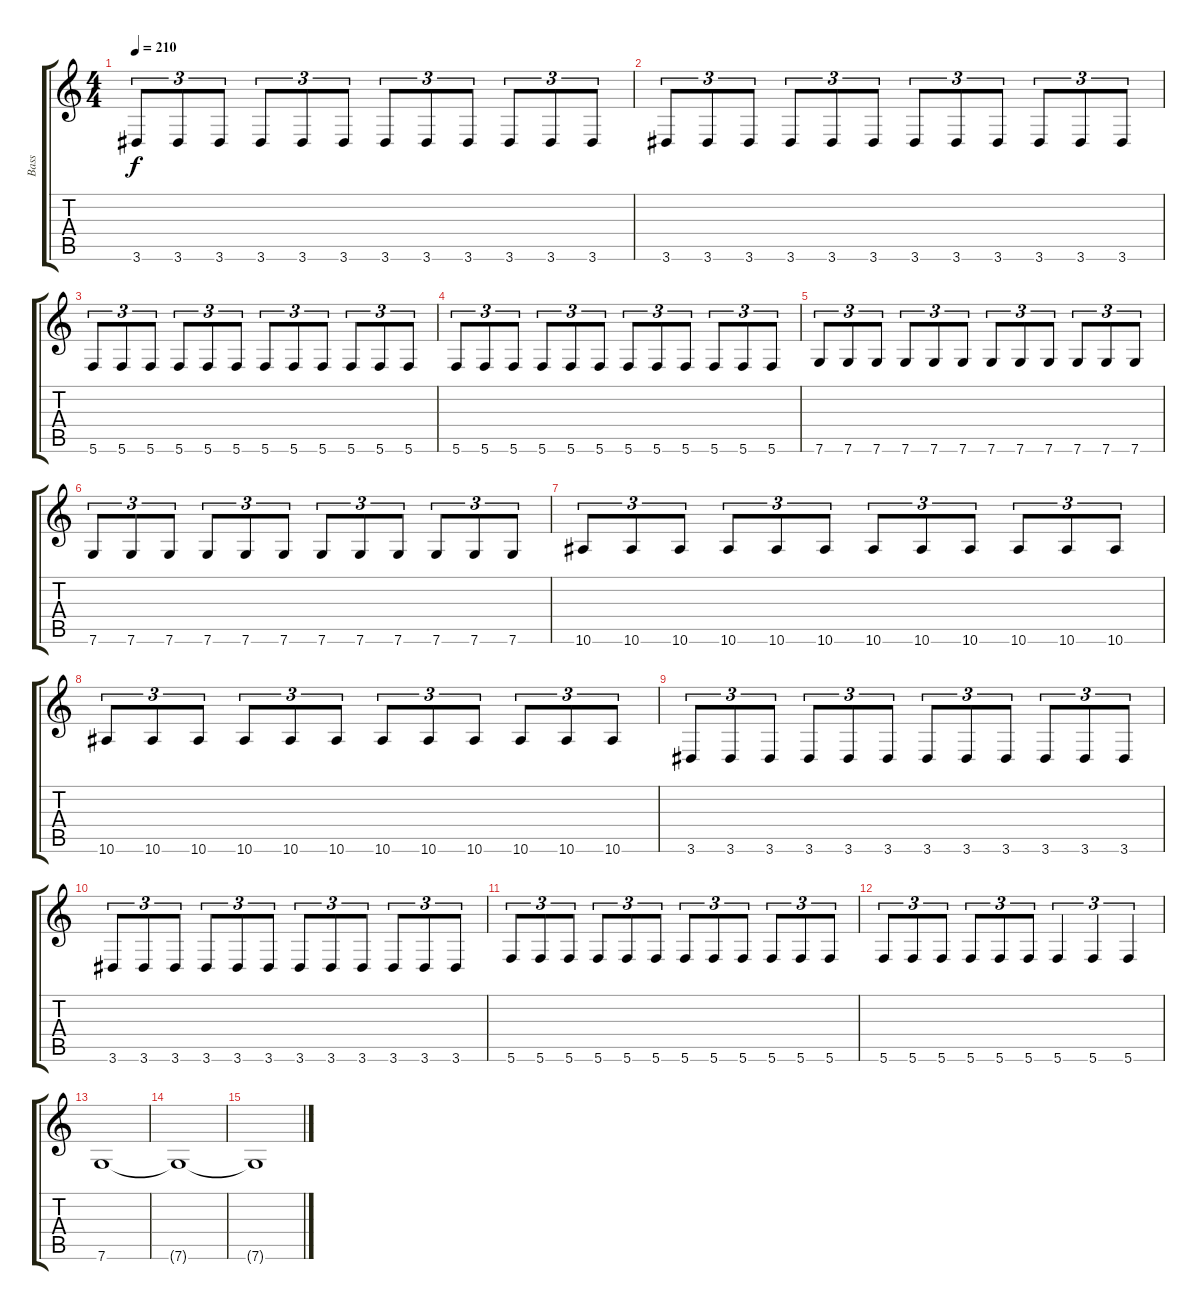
\track ("Bass" "Bass") {instrument electricbassfinger}
\staff {score tabs}
\tuning (D4 A3 F3 C3 G2 C2) {hide}
\ts (4 4)
\tempo 210
\clef g2
\ks c
3.6.8{tu (3 2) dy f} 3.6.8{tu (3 2)} 3.6.8{tu (3 2)} 3.6.8{tu (3 2)} 3.6.8{tu (3 2)} 3.6.8{tu (3 2)} 3.6.8{tu (3 2)} 3.6.8{tu (3 2)} 3.6.8{tu (3 2)} 3.6.8{tu (3 2)} 3.6.8{tu (3 2)} 3.6.8{tu (3 2)} |
3.6.8{tu (3 2)} 3.6.8{tu (3 2)} 3.6.8{tu (3 2)} 3.6.8{tu (3 2)} 3.6.8{tu (3 2)} 3.6.8{tu (3 2)} 3.6.8{tu (3 2)} 3.6.8{tu (3 2)} 3.6.8{tu (3 2)} 3.6.8{tu (3 2)} 3.6.8{tu (3 2)} 3.6.8{tu (3 2)} |
5.6.8{tu (3 2)} 5.6.8{tu (3 2)} 5.6.8{tu (3 2)} 5.6.8{tu (3 2)} 5.6.8{tu (3 2)} 5.6.8{tu (3 2)} 5.6.8{tu (3 2)} 5.6.8{tu (3 2)} 5.6.8{tu (3 2)} 5.6.8{tu (3 2)} 5.6.8{tu (3 2)} 5.6.8{tu (3 2)} |
5.6.8{tu (3 2)} 5.6.8{tu (3 2)} 5.6.8{tu (3 2)} 5.6.8{tu (3 2)} 5.6.8{tu (3 2)} 5.6.8{tu (3 2)} 5.6.8{tu (3 2)} 5.6.8{tu (3 2)} 5.6.8{tu (3 2)} 5.6.8{tu (3 2)} 5.6.8{tu (3 2)} 5.6.8{tu (3 2)} |
7.6.8{tu (3 2)} 7.6.8{tu (3 2)} 7.6.8{tu (3 2)} 7.6.8{tu (3 2)} 7.6.8{tu (3 2)} 7.6.8{tu (3 2)} 7.6.8{tu (3 2)} 7.6.8{tu (3 2)} 7.6.8{tu (3 2)} 7.6.8{tu (3 2)} 7.6.8{tu (3 2)} 7.6.8{tu (3 2)} |
7.6.8{tu (3 2)} 7.6.8{tu (3 2)} 7.6.8{tu (3 2)} 7.6.8{tu (3 2)} 7.6.8{tu (3 2)} 7.6.8{tu (3 2)} 7.6.8{tu (3 2)} 7.6.8{tu (3 2)} 7.6.8{tu (3 2)} 7.6.8{tu (3 2)} 7.6.8{tu (3 2)} 7.6.8{tu (3 2)} |
10.6.8{tu (3 2)} 10.6.8{tu (3 2)} 10.6.8{tu (3 2)} 10.6.8{tu (3 2)} 10.6.8{tu (3 2)} 10.6.8{tu (3 2)} 10.6.8{tu (3 2)} 10.6.8{tu (3 2)} 10.6.8{tu (3 2)} 10.6.8{tu (3 2)} 10.6.8{tu (3 2)} 10.6.8{tu (3 2)} |
10.6.8{tu (3 2)} 10.6.8{tu (3 2)} 10.6.8{tu (3 2)} 10.6.8{tu (3 2)} 10.6.8{tu (3 2)} 10.6.8{tu (3 2)} 10.6.8{tu (3 2)} 10.6.8{tu (3 2)} 10.6.8{tu (3 2)} 10.6.8{tu (3 2)} 10.6.8{tu (3 2)} 10.6.8{tu (3 2)} |
3.6.8{tu (3 2)} 3.6.8{tu (3 2)} 3.6.8{tu (3 2)} 3.6.8{tu (3 2)} 3.6.8{tu (3 2)} 3.6.8{tu (3 2)} 3.6.8{tu (3 2)} 3.6.8{tu (3 2)} 3.6.8{tu (3 2)} 3.6.8{tu (3 2)} 3.6.8{tu (3 2)} 3.6.8{tu (3 2)} |
3.6.8{tu (3 2)} 3.6.8{tu (3 2)} 3.6.8{tu (3 2)} 3.6.8{tu (3 2)} 3.6.8{tu (3 2)} 3.6.8{tu (3 2)} 3.6.8{tu (3 2)} 3.6.8{tu (3 2)} 3.6.8{tu (3 2)} 3.6.8{tu (3 2)} 3.6.8{tu (3 2)} 3.6.8{tu (3 2)} |
5.6.8{tu (3 2)} 5.6.8{tu (3 2)} 5.6.8{tu (3 2)} 5.6.8{tu (3 2)} 5.6.8{tu (3 2)} 5.6.8{tu (3 2)} 5.6.8{tu (3 2)} 5.6.8{tu (3 2)} 5.6.8{tu (3 2)} 5.6.8{tu (3 2)} 5.6.8{tu (3 2)} 5.6.8{tu (3 2)} |
5.6.8{tu (3 2)} 5.6.8{tu (3 2)} 5.6.8{tu (3 2)} 5.6.8{tu (3 2)} 5.6.8{tu (3 2)} 5.6.8{tu (3 2)} 5.6.4{tu (3 2)} 5.6.4{tu (3 2)} 5.6.4{tu (3 2)} |
7.6.1 |
7.6{t}.1 |
7.6{t}.1
